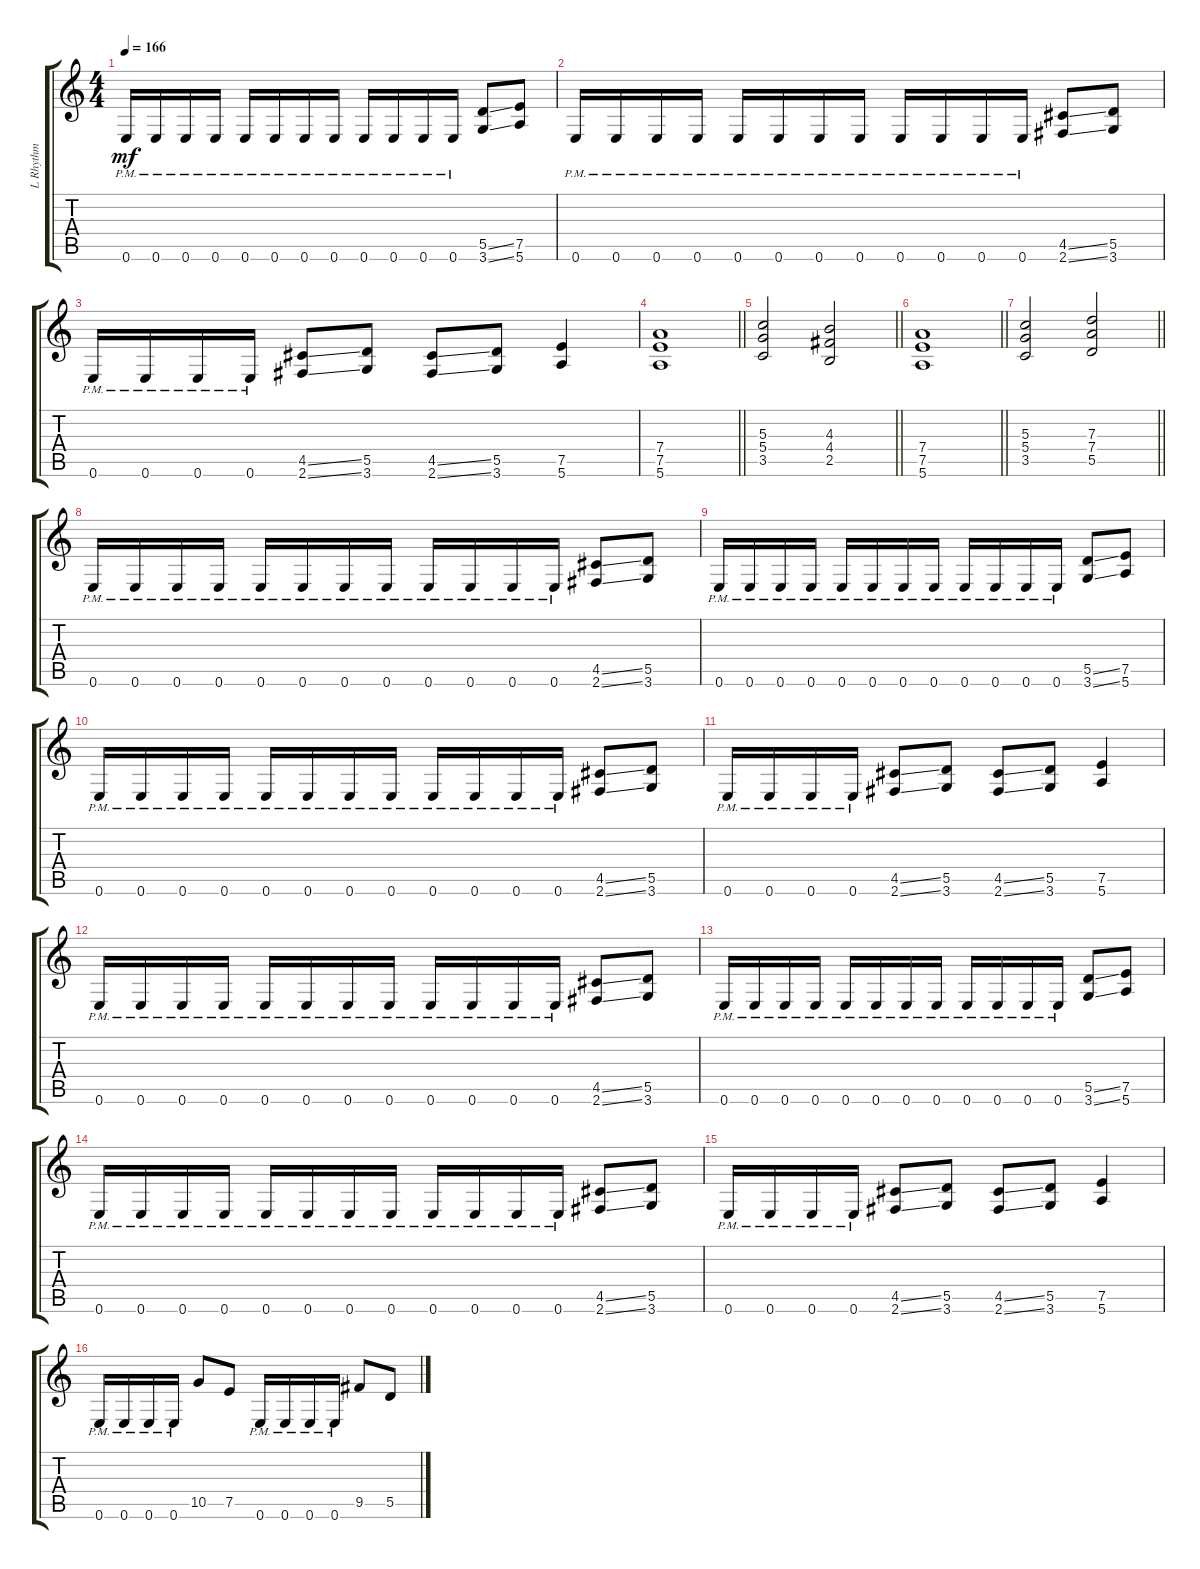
\track ("L Rhythm" "L Rhythm") {instrument distortionguitar}
\staff {score tabs}
\tuning (E4 B3 G3 D3 A2 E2) {hide}
\ts (4 4)
\tempo 166
\clef g2
\ks c
0.6{pm}.16{dy mf} 0.6{pm}.16 0.6{pm}.16 0.6{pm}.16 0.6{pm}.16 0.6{pm}.16 0.6{pm}.16 0.6{pm}.16 0.6{pm}.16 0.6{pm}.16 0.6{pm}.16 0.6{pm}.16 (5.5{ss} 3.6{ss}).8 (7.5 5.6).8 |
0.6{pm}.16 0.6{pm}.16 0.6{pm}.16 0.6{pm}.16 0.6{pm}.16 0.6{pm}.16 0.6{pm}.16 0.6{pm}.16 0.6{pm}.16 0.6{pm}.16 0.6{pm}.16 0.6{pm}.16 (4.5{ss} 2.6{ss}).8 (5.5 3.6).8 |
0.6{pm}.16 0.6{pm}.16 0.6{pm}.16 0.6{pm}.16 (4.5{ss} 2.6{ss}).8 (5.5 3.6).8 (4.5{ss} 2.6{ss}).8 (5.5 3.6).8 (7.5 5.6).4 |
\barLineRight lightlight
(7.4 7.5 5.6).1 |
\barLineRight lightlight
(5.3 5.4 3.5).2 (4.3 4.4 2.5).2 |
\barLineRight lightlight
(7.4 7.5 5.6).1 |
\barLineRight lightlight
(5.3 5.4 3.5).2 (7.3 7.4 5.5).2 |
0.6{pm}.16 0.6{pm}.16 0.6{pm}.16 0.6{pm}.16 0.6{pm}.16 0.6{pm}.16 0.6{pm}.16 0.6{pm}.16 0.6{pm}.16 0.6{pm}.16 0.6{pm}.16 0.6{pm}.16 (4.5{ss} 2.6{ss}).8 (5.5 3.6).8 |
0.6{pm}.16 0.6{pm}.16 0.6{pm}.16 0.6{pm}.16 0.6{pm}.16 0.6{pm}.16 0.6{pm}.16 0.6{pm}.16 0.6{pm}.16 0.6{pm}.16 0.6{pm}.16 0.6{pm}.16 (5.5{ss} 3.6{ss}).8 (7.5 5.6).8 |
0.6{pm}.16 0.6{pm}.16 0.6{pm}.16 0.6{pm}.16 0.6{pm}.16 0.6{pm}.16 0.6{pm}.16 0.6{pm}.16 0.6{pm}.16 0.6{pm}.16 0.6{pm}.16 0.6{pm}.16 (4.5{ss} 2.6{ss}).8 (5.5 3.6).8 |
0.6{pm}.16 0.6{pm}.16 0.6{pm}.16 0.6{pm}.16 (4.5{ss} 2.6{ss}).8 (5.5 3.6).8 (4.5{ss} 2.6{ss}).8 (5.5 3.6).8 (7.5 5.6).4 |
0.6{pm}.16 0.6{pm}.16 0.6{pm}.16 0.6{pm}.16 0.6{pm}.16 0.6{pm}.16 0.6{pm}.16 0.6{pm}.16 0.6{pm}.16 0.6{pm}.16 0.6{pm}.16 0.6{pm}.16 (4.5{ss} 2.6{ss}).8 (5.5 3.6).8 |
0.6{pm}.16 0.6{pm}.16 0.6{pm}.16 0.6{pm}.16 0.6{pm}.16 0.6{pm}.16 0.6{pm}.16 0.6{pm}.16 0.6{pm}.16 0.6{pm}.16 0.6{pm}.16 0.6{pm}.16 (5.5{ss} 3.6{ss}).8 (7.5 5.6).8 |
0.6{pm}.16 0.6{pm}.16 0.6{pm}.16 0.6{pm}.16 0.6{pm}.16 0.6{pm}.16 0.6{pm}.16 0.6{pm}.16 0.6{pm}.16 0.6{pm}.16 0.6{pm}.16 0.6{pm}.16 (4.5{ss} 2.6{ss}).8 (5.5 3.6).8 |
0.6{pm}.16 0.6{pm}.16 0.6{pm}.16 0.6{pm}.16 (4.5{ss} 2.6{ss}).8 (5.5 3.6).8 (4.5{ss} 2.6{ss}).8 (5.5 3.6).8 (7.5 5.6).4 |
0.6{pm}.16 0.6{pm}.16 0.6{pm}.16 0.6{pm}.16 10.5.8 7.5.8 0.6{pm}.16 0.6{pm}.16 0.6{pm}.16 0.6{pm}.16 9.5.8 5.5.8
